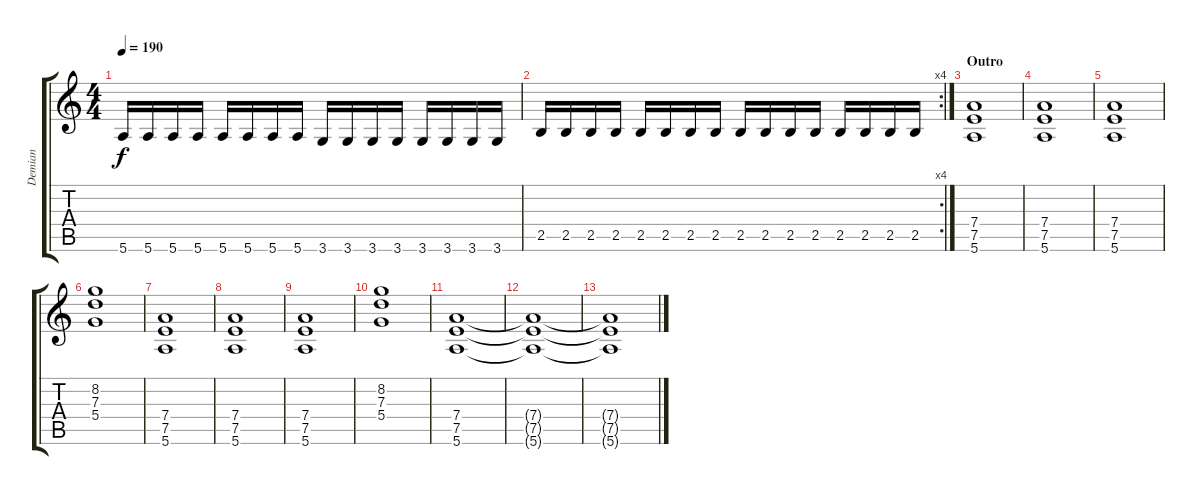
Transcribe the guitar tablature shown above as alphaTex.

\track ("Demian" "Demian") {instrument distortionguitar}
\staff {score tabs}
\tuning (E4 B3 G3 D3 A2 E2) {hide}
\ts (4 4)
\tempo 190
\clef g2
\ks c
5.6.16{dy f} 5.6.16 5.6.16 5.6.16 5.6.16 5.6.16 5.6.16 5.6.16 3.6.16 3.6.16 3.6.16 3.6.16 3.6.16 3.6.16 3.6.16 3.6.16 |
\rc 4
2.5.16 2.5.16 2.5.16 2.5.16 2.5.16 2.5.16 2.5.16 2.5.16 2.5.16 2.5.16 2.5.16 2.5.16 2.5.16 2.5.16 2.5.16 2.5.16 |
\section ("" "Outro")
(7.4 7.5 5.6).1 |
(7.4 7.5 5.6).1 |
(7.4 7.5 5.6).1 |
(8.2 7.3 5.4).1 |
(7.4 7.5 5.6).1 |
(7.4 7.5 5.6).1 |
(7.4 7.5 5.6).1 |
(8.2 7.3 5.4).1 |
(7.4 7.5 5.6).1 |
(7.4{t} 7.5{t} 5.6{t}).1 |
(7.4{t} 7.5{t} 5.6{t}).1
